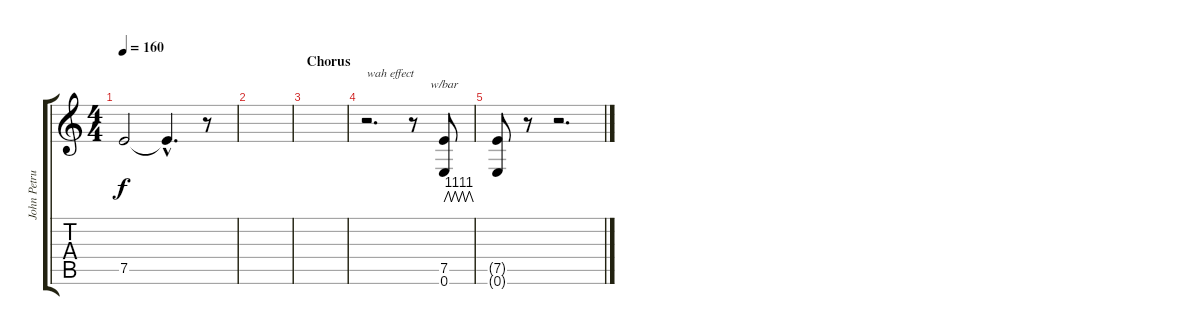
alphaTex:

\track ("John Petrucci Acoustic/Solo Guitar" "John Petru") {instrument acousticguitarsteel}
\staff {score tabs}
\tuning (E4 B3 G3 D3 A2 E2) {hide}
\ts (4 4)
\tempo 160
\clef g2
\ks c
7.5{t}.2{dy f} 7.5{hac t}.4{d} r.8 |
|
\section ("" "Chorus")
|
r.2{d txt "wah effect"} r.8 (7.5 0.6).8{tbe (custom default 0 0 9 4 15 0 23 4 30 0 38 4 44 0 52 4 60 0) instrument guitarharmonics} |
(7.5{t} 0.6{t}).8 r.8 r.2{d}
